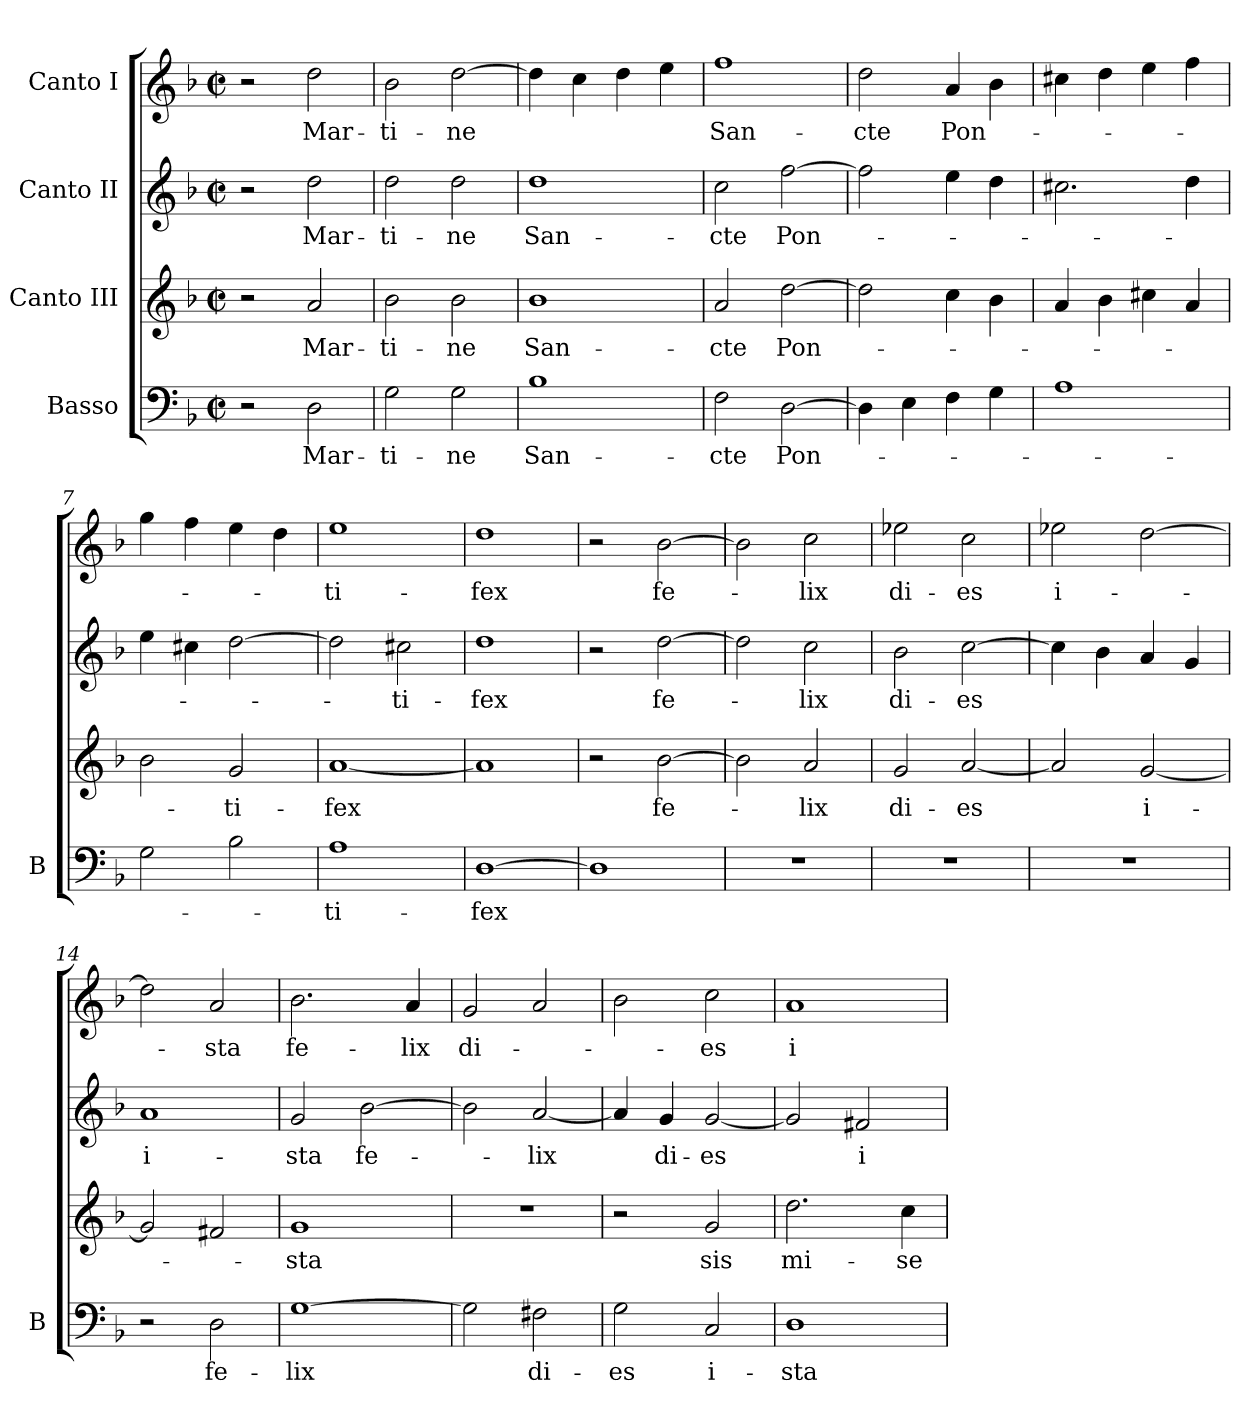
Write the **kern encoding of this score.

**kern	**text	**kern	**text	**kern	**text	**kern	**text
*part4	*part4	*part3	*part3	*part2	*part2	*part1	*part1
*staff4	*staff4	*staff3	*staff3	*staff2	*staff2	*staff1	*staff1
*I"Basso	*	*I"Canto III	*	*I"Canto II	*	*I"Canto I	*
*I'B	*	*	*	*	*	*	*
*clefF4	*	*clefG2	*	*clefG2	*	*clefG2	*
*k[b-]	*	*k[b-]	*	*k[b-]	*	*k[b-]	*
*M2/2	*	*M2/2	*	*M2/2	*	*M2/2	*
*met(c|)	*	*met(c|)	*	*met(c|)	*	*met(c|)	*
=1	=1	=1	=1	=1	=1	=1	=1
2r	.	2r	.	2r	.	2r	.
2D\	Mar-	2a/	Mar-	2dd\	Mar-	2dd\	Mar-
=2	=2	=2	=2	=2	=2	=2	=2
2G\	-ti-	2b-\	-ti-	2dd\	-ti-	2b-\	-ti-
2G\	-ne	2b-\	-ne	2dd\	-ne	[2dd\	-ne
=3	=3	=3	=3	=3	=3	=3	=3
1B-	San-	1b-	San-	1dd	San-	4dd\]	.
.	.	.	.	.	.	4cc\	.
.	.	.	.	.	.	4dd\	.
.	.	.	.	.	.	4ee\	.
=4	=4	=4	=4	=4	=4	=4	=4
2F\	-cte	2a/	-cte	2cc\	-cte	1ff	San-
[2D\	Pon-	[2dd\	Pon-	[2ff\	Pon-	.	.
=5	=5	=5	=5	=5	=5	=5	=5
4D\]	.	2dd\]	.	2ff\]	.	2dd\	-cte
4E\	.	.	.	.	.	.	.
4F\	.	4cc\	.	4ee\	.	4a/	Pon-
4G\	.	4b-\	.	4dd\	.	4b-\	.
=6	=6	=6	=6	=6	=6	=6	=6
1A	.	4a/	.	2.cc#X\	.	4cc#X\	.
.	.	4b-\	.	.	.	4dd\	.
.	.	4cc#X\	.	.	.	4ee\	.
.	.	4a/	.	4dd\	.	4ff\	.
=7	=7	=7	=7	=7	=7	=7	=7
2G\	.	2b-\	.	4ee\	.	4gg\	.
.	.	.	.	4cc#X\	.	4ff\	.
2B-\	.	2g/	-ti-	[2dd\	.	4ee\	.
.	.	.	.	.	.	4dd\	.
=8	=8	=8	=8	=8	=8	=8	=8
1A	-ti-	[1a	-fex	2dd\]	.	1ee	-ti-
.	.	.	.	2cc#X\	-ti-	.	.
=9	=9	=9	=9	=9	=9	=9	=9
[1D	-fex	1a]	.	1dd	-fex	1dd	-fex
=10	=10	=10	=10	=10	=10	=10	=10
1D]	.	2r	.	2r	.	2r	.
.	.	[2b-\	fe-	[2dd\	fe-	[2b-\	fe-
=11	=11	=11	=11	=11	=11	=11	=11
1r	.	2b-\]	.	2dd\]	.	2b-\]	.
.	.	2a/	-lix	2cc\	-lix	2cc\	-lix
=12	=12	=12	=12	=12	=12	=12	=12
1r	.	2g/	di-	2b-\	di-	2ee-X\	di-
.	.	[2a/	-es	[2cc\	-es	2cc\	-es
=13	=13	=13	=13	=13	=13	=13	=13
1r	.	2a/]	.	4cc\]	.	2ee-X\	i-
.	.	.	.	4b-\	.	.	.
.	.	[2g/	i-	4a/	.	[2dd\	.
.	.	.	.	4g/	.	.	.
=14	=14	=14	=14	=14	=14	=14	=14
2r	.	2g/]	.	1a	i-	2dd\]	.
2D\	fe-	2f#X/	.	.	.	2a/	-sta
=15	=15	=15	=15	=15	=15	=15	=15
[1G	-lix	1g	-sta	2g/	-sta	2.b-\	fe-
.	.	.	.	[2b-\	fe-	.	.
.	.	.	.	.	.	4a/	-lix
=16	=16	=16	=16	=16	=16	=16	=16
2G\]	.	1r	.	2b-\]	.	2g/	di-
2F#X\	di-	.	.	[2a/	-lix	2a/	.
=17	=17	=17	=17	=17	=17	=17	=17
2G\	-es	2r	.	4a/]	.	2b-\	.
.	.	.	.	4g/	di-	.	.
2C/	i-	2g/	sis	[2g/	-es	2cc\	es
=18	=18	=18	=18	=18	=18	=18	=18
1D	-sta	2.dd\	mi-	2g/]	.	1a	i-
.	.	.	.	2f#X/	i-	.	.
.	.	4cc\	-se-	.	.	.	.
=	=	=	=	=	=	=	=
*-	*-	*-	*-	*-	*-	*-	*-
